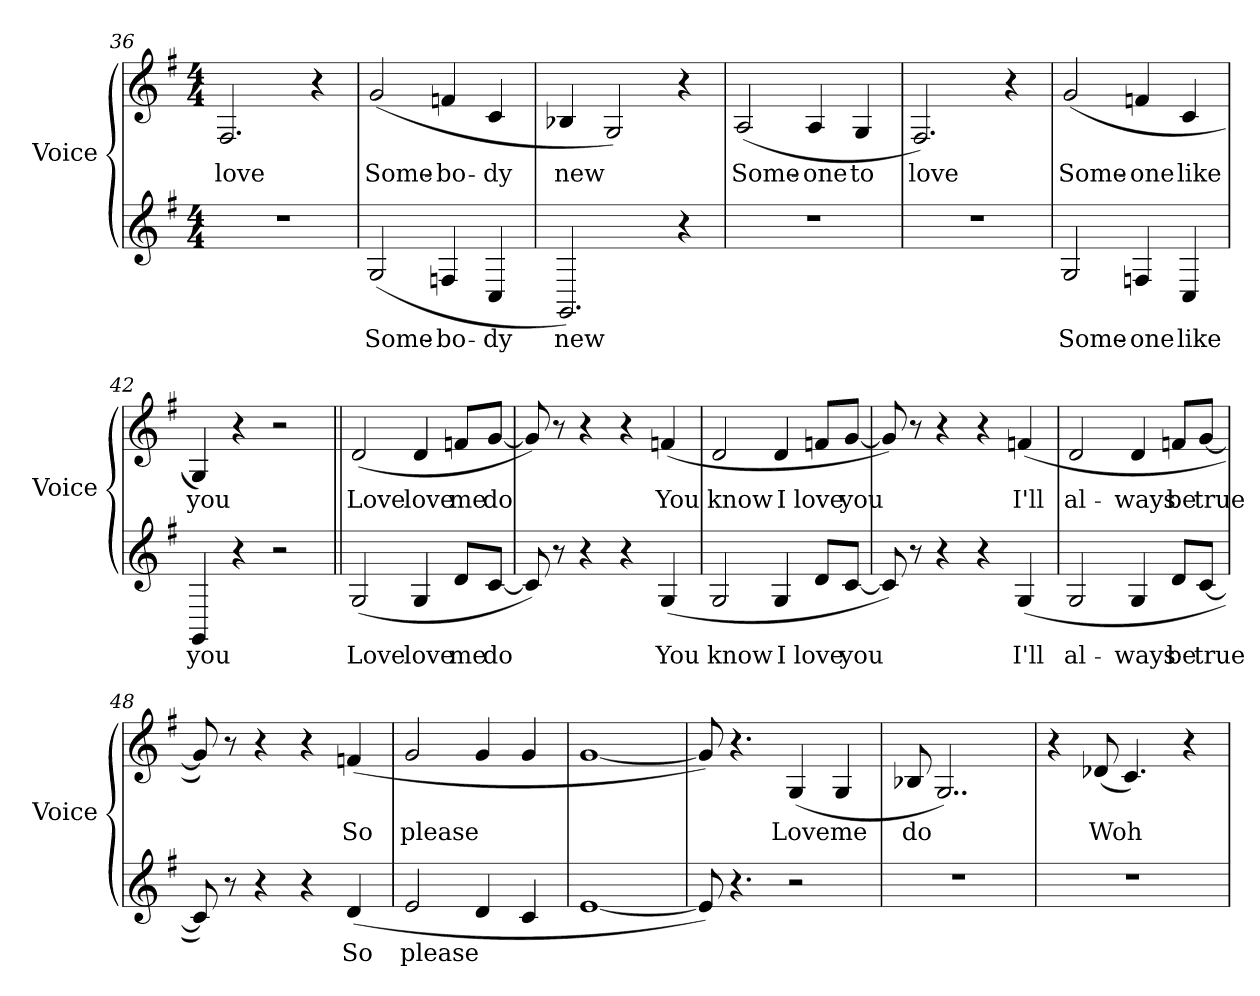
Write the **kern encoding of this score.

**kern	**text	**kern	**text
*part2	*part2	*part1	*part1
*staff2	*staff2	*staff1	*staff1
*I"Voice	*	*I"Voice	*
*I'Voice	*	*I'Voice	*
*clefG2	*	*clefG2	*
*k[f#]	*	*k[f#]	*
*G:	*	*G:	*
*M4/4	*	*M4/4	*
=36	=36	=36	=36
!	!	!	!LO:LY:b:color=#000000
1r	.	2.F#i/	love
.	.	4r	.
=37	=37	=37	=37
!	!LO:LY:b:color=#000000	!	!
!	!	!	!LO:LY:b:color=#000000
(2Gi/	Some-	(2gi/	Some-
!	!LO:LY:b:color=#000000	!	!
!	!	!	!LO:LY:b:color=#000000
4Fni/	-bo-	4fni/	-bo-
!	!LO:LY:b:color=#000000	!	!
!	!	!	!LO:LY:b:color=#000000
4Ci/	-dy	4ci/	-dy
=38	=38	=38	=38
!	!LO:LY:b:color=#000000	!	!
!	!	!	!LO:LY:b:color=#000000
2.GGi/)	new	4B-Xi/	new
.	.	2Gi/)	.
4r	.	4r	.
=39	=39	=39	=39
!	!	!	!LO:LY:b:color=#000000
1r	.	(2Ai/	Some-
!	!	!	!LO:LY:b:color=#000000
.	.	4Ai/	-one
!	!	!	!LO:LY:b:color=#000000
.	.	4Gi/	to
!!LO:LB:g=z
=40	=40	=40	=40
!	!	!	!LO:LY:b:color=#000000
1r	.	2.F#i/)	love
.	.	4r	.
=41	=41	=41	=41
!	!LO:LY:b:color=#000000	!	!
!	!	!	!LO:LY:b:color=#000000
2Gi/	Some-	(2gi/	Some-
!	!LO:LY:b:color=#000000	!	!
!	!	!	!LO:LY:b:color=#000000
4Fni/	-one	4fni/	-one
!	!LO:LY:b:color=#000000	!	!
!	!	!	!LO:LY:b:color=#000000
4Ci/	like	4ci/	like
=42	=42	=42	=42
!	!LO:LY:b:color=#000000	!	!
!	!	!	!LO:LY:b:color=#000000
4GGi/	you	4Gi/)	you
4r	.	4r	.
2r	.	2r	.
=43||	=43||	=43||	=43||
!	!LO:LY:b:color=#000000	!	!
!	!	!	!LO:LY:b:color=#000000
(2Gi/	Love	(2di/	Love
!	!LO:LY:b:color=#000000	!	!
!	!	!	!LO:LY:b:color=#000000
4Gi/	love	4di/	love
!	!LO:LY:b:color=#000000	!	!
!	!	!	!LO:LY:b:color=#000000
8di/L	me	8fni/L	me
!	!LO:LY:b:color=#000000	!	!
!	!	!	!LO:LY:b:color=#000000
[8ci/J	do	[8gi/J	do
=44	=44	=44	=44
8ci/])	.	8gi/])	.
8r	.	8r	.
4r	.	4r	.
4r	.	4r	.
!	!LO:LY:b:color=#000000	!	!
!	!	!	!LO:LY:b:color=#000000
(4Gi/	You	(4fni/	You
=45	=45	=45	=45
!	!LO:LY:b:color=#000000	!	!
!	!	!	!LO:LY:b:color=#000000
2Gi/	know	2di/	know
!	!LO:LY:b:color=#000000	!	!
!	!	!	!LO:LY:b:color=#000000
4Gi/	I	4di/	I
!	!LO:LY:b:color=#000000	!	!
!	!	!	!LO:LY:b:color=#000000
8di/L	love	8fni/L	love
!	!LO:LY:b:color=#000000	!	!
!	!	!	!LO:LY:b:color=#000000
[8ci/J	you	[8gi/J	you
!!LO:LB:g=z
=46	=46	=46	=46
8ci/])	.	8gi/])	.
8r	.	8r	.
4r	.	4r	.
4r	.	4r	.
!	!LO:LY:b:color=#000000	!	!
!	!	!	!LO:LY:b:color=#000000
(4Gi/	I'll	(4fni/	I'll
=47	=47	=47	=47
!	!LO:LY:b:color=#000000	!	!
!	!	!	!LO:LY:b:color=#000000
2Gi/	al-	2di/	al-
!	!LO:LY:b:color=#000000	!	!
!	!	!	!LO:LY:b:color=#000000
4Gi/	-ways	4di/	-ways
!	!LO:LY:b:color=#000000	!	!
!	!	!	!LO:LY:b:color=#000000
8di/L	be	8fni/L	be
!	!LO:LY:b:color=#000000	!	!
!	!	!	!LO:LY:b:color=#000000
[8ci/J	true	[8gi/J	true
=48	=48	=48	=48
8ci/])	.	8gi/])	.
8r	.	8r	.
4r	.	4r	.
4r	.	4r	.
!	!LO:LY:b:color=#000000	!	!
!	!	!	!LO:LY:b:color=#000000
(4di/	So	(4fni/	So
=49	=49	=49	=49
!	!LO:LY:b:color=#000000	!	!
!	!	!	!LO:LY:b:color=#000000
2ei/	please	2gi/	please
4di/	.	4gi/	.
4ci/	.	4gi/	.
=50	=50	=50	=50
[1ei	.	[1gi	.
=51	=51	=51	=51
8ei/])	.	8gi/])	.
4.r	.	4.r	.
!	!	!	!LO:LY:b:color=#000000
2r	.	(4Gi/	Love
!	!	!	!LO:LY:b:color=#000000
.	.	4Gi/	me
!!LO:LB:g=z
=52	=52	=52	=52
!	!	!	!LO:LY:b:color=#000000
1r	.	8B-Xi/	do
.	.	2..Gi/)	.
=53	=53	=53	=53
1r	.	4r	.
!	!	!	!LO:LY:b:color=#000000
.	.	(8d-Xi/	Woh
.	.	4.ci/)	.
.	.	4r	.
=	=	=	=
*-	*-	*-	*-
